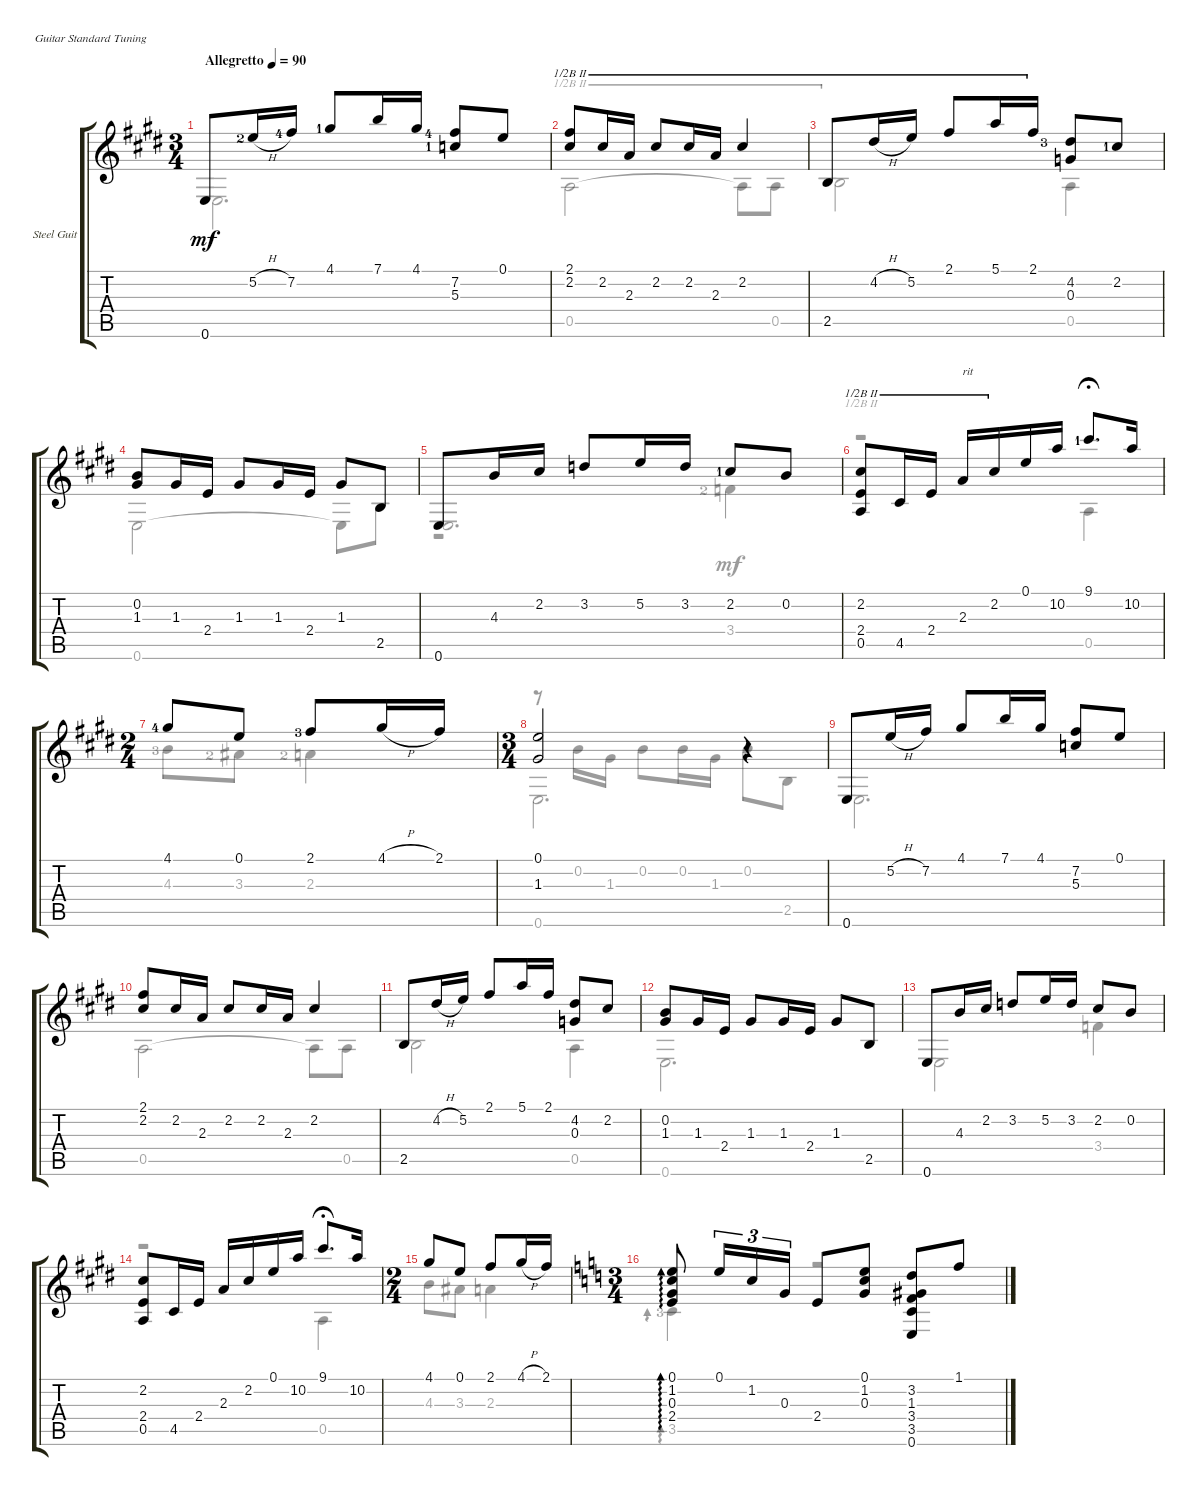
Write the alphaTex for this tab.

\defaultSystemsLayout 4
\bracketExtendMode groupsimilarinstruments
\firstSystemTrackNameOrientation horizontal
\otherSystemsTrackNameOrientation horizontal
\track ("Steel Guitar" "Steel Guit") {instrument acousticguitarsteel}
\staff {score tabs}
\tuning (E4 B3 G3 D3 A2 E2)
\voice
\ts (3 4)
\ac
\tempo (90 "Allegretto")
\clef g2
\ks e
0.6.8{dy mf instrument acousticguitarsteel} 5.2{h lf 3}.16 7.2{lf 5}.16 4.1{lf 2}.8 7.1.16 4.1.16 (5.3{lf 2} 7.2{lf 5}).8 0.1.8 |
(2.1 2.2).8{barre (2 half)} 2.2.16{barre (2 half)} 2.3.16{barre (2 half)} 2.2.8{barre (2 half)} 2.2.16{barre (2 half)} 2.3.16{barre (2 half)} 2.2.4{barre (2 half)} |
2.5.8{barre (2 half)} 4.2{h}.16{barre (2 half)} 5.2.16{barre (2 half)} 2.1.8{barre (2 half)} 5.1.16{barre (2 half)} 2.1.16{barre (2 half)} (4.2{lf 4} 0.3).8 2.2{lf 2}.8 |
(0.2 1.3).8 1.3.16 2.4.16 1.3.8 1.3.16 2.4.16 1.3.8 2.5.8 |
0.6.8 4.3.16 2.2.16 3.2.8 5.2.16 3.2.16 2.2{lf 2}.8 0.2.8 |
(2.2 2.4 0.5).8{barre (2 half)} 4.5.16{barre (2 half)} 2.4.16{barre (2 half)} 2.3.16{txt "rit" barre (2 half)} 2.2.16{barre (2 half)} 0.1.16 10.2.16 9.1{lf 2}.8{d fermata (medium 1)} 10.2.16 |
\ts (2 4)
4.1{lf 5}.8 0.1.8 2.1{lf 4}.8 4.1{h}.16 2.1.16 |
\ts (3 4)
(0.1 1.3).2 r.4 |
0.6.8 5.2{h}.16 7.2.16 4.1.8 7.1.16 4.1.16 (5.3 7.2).8 0.1.8 |
(2.1 2.2).8 2.2.16 2.3.16 2.2.8 2.2.16 2.3.16 2.2.4 |
2.5.8 4.2{h}.16 5.2.16 2.1.8 5.1.16 2.1.16 (4.2 0.3).8 2.2.8 |
(0.2 1.3).8 1.3.16 2.4.16 1.3.8 1.3.16 2.4.16 1.3.8 2.5.8 |
0.6.8 4.3.16 2.2.16 3.2.8 5.2.16 3.2.16 2.2.8 0.2.8 |
(2.2 2.4 0.5).8 4.5.16 2.4.16 2.3.16 2.2.16 0.1.16 10.2.16 9.1.8{d fermata (medium 1)} 10.2.16 |
\ts (2 4)
4.1.8 0.1.8 2.1.8 4.1{h}.16 2.1.16 |
\ts (3 4)
\ks c
(0.1 1.2 0.3 2.4).8{ad 0} 0.1.16{tu (3 2)} 1.2.16{tu (3 2)} 0.3.16{tu (3 2)} 2.4.8 (0.1 1.2 0.3).8 (3.2 1.3 3.4 3.5 0.6).8 1.1.8
\voice
\clef g2
\ottava regular
\simile none
\ks e
0.6.2{d dy mf} |
0.5.2{barre (2 half)} 0.5{t}.8{barre (2 half)} 0.5.8{barre (2 half)} |
2.5.2{barre (2 half)} 0.5.4 |
0.6.2 0.6{t}.8 2.5.8 |
0.6.2{d beam invert} |
r.2{barre (2 half)} 0.5.4{fermata (medium 1)} |
4.3{lf 4}.8 3.3{lf 3}.8 2.3{lf 3}.4 |
r.8 0.2.16 1.3.16 0.2.8 0.2.16 1.3.16 0.2.8 2.5.8 |
0.6.2{d} |
0.5.2 0.5{t}.8 0.5.8 |
2.5.2 0.5.4 |
0.6.2{d} |
0.6.2 3.4.4 |
r.2 0.5.4{fermata (medium 1)} |
4.3.8 3.3.8 2.3.4 |
\ks c
3.5{lf 4}.4{ad 0} r.2
\voice
\clef g2
\ottava regular
\simile none
\ks e
|
|
|
|
r.2 3.4{lf 3}.4 |
|
|
0.6.2{d} |
|
|
|
|
|
|
|
\ks c
